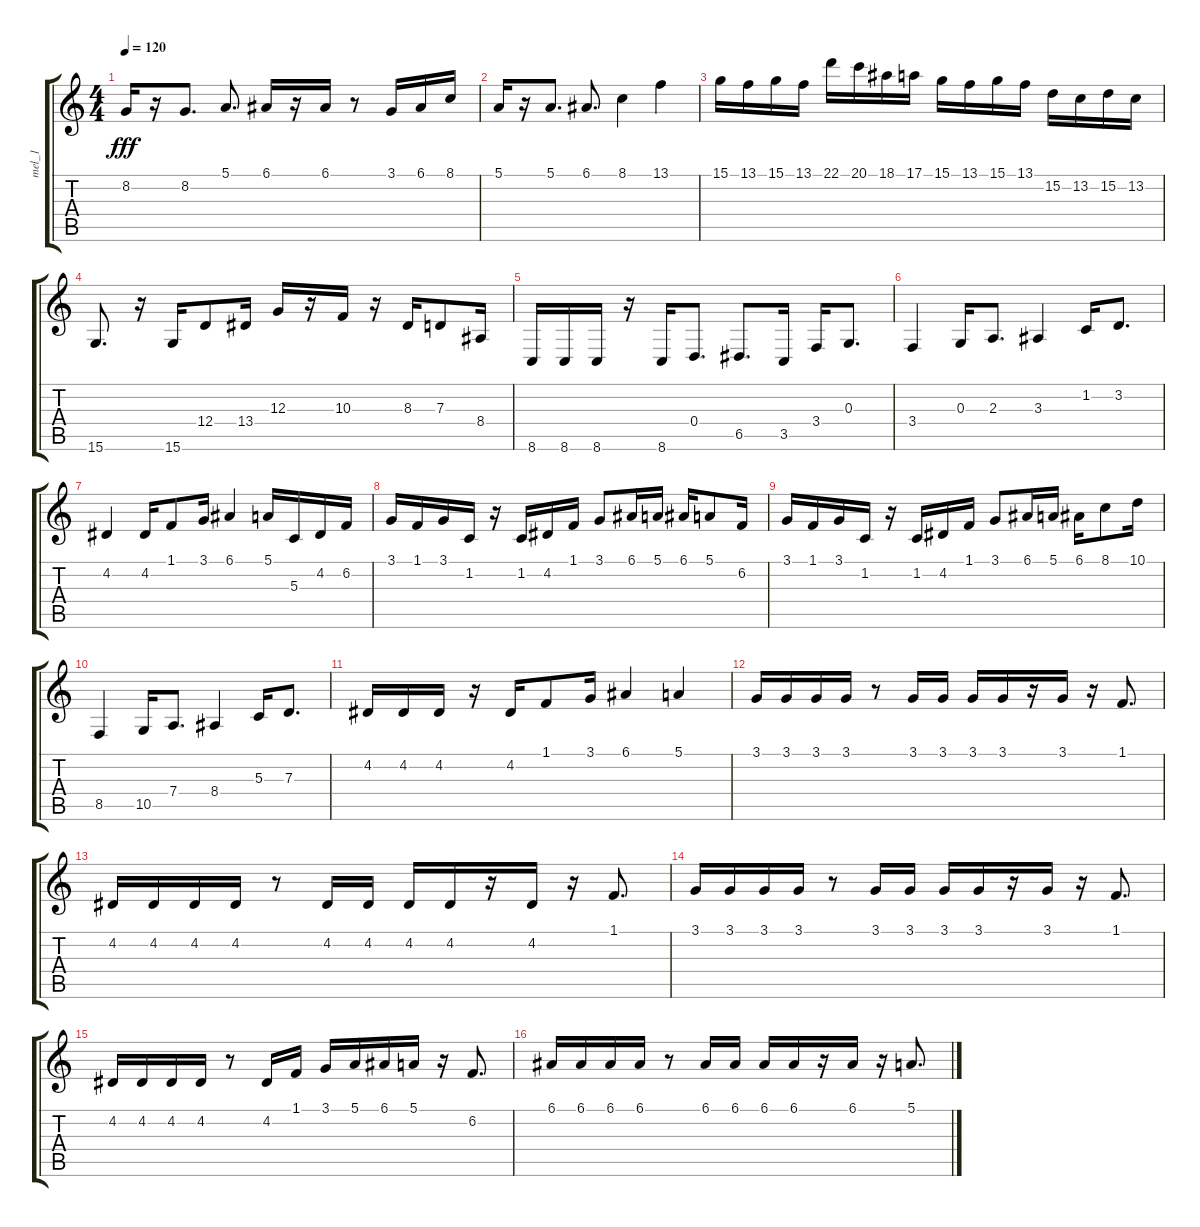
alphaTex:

\track ("mel_1" "mel_1") {instrument stringensemble1}
\staff {score tabs}
\tuning (E4 B3 G3 D3 A2 E2) {hide}
\ts (4 4)
\tempo 120
\clef g2
\ks c
8.2.16{dy fff} r.16 8.2.8{d} 5.1.8{d} 6.1.16 r.16 6.1.16 r.8 3.1.16 6.1.16 8.1.16 |
5.1.16 r.16 5.1.8{d} 6.1.8{d} 8.1.4 13.1.4 |
15.1.16 13.1.16 15.1.16 13.1.16 22.1.16 20.1.16 18.1.16 17.1.16 15.1.16 13.1.16 15.1.16 13.1.16 15.2.16 13.2.16 15.2.16 13.2.16 |
15.6.8{d} r.16 15.6.16 12.4.8 13.4.16 12.3.16 r.16 10.3.16 r.16 8.3.16 7.3.8 8.4.16 |
8.6.16 8.6.16 8.6.16 r.16 8.6.16 0.4.8{d} 6.5.8{d} 3.5.16 3.4.16 0.3.8{d} |
3.4.4 0.3.16 2.3.8{d} 3.3.4 1.2.16 3.2.8{d} |
4.2.4 4.2.16 1.1.8 3.1.16 6.1.4 5.1.16 5.3.16 4.2.16 6.2.16 |
3.1.16 1.1.16 3.1.16 1.2.16 r.16 1.2.16 4.2.16 1.1.16 3.1.8 6.1.16 5.1.16 6.1.16 5.1.8 6.2.16 |
3.1.16 1.1.16 3.1.16 1.2.16 r.16 1.2.16 4.2.16 1.1.16 3.1.8 6.1.16 5.1.16 6.1.16 8.1.8 10.1.16 |
8.5.4 10.5.16 7.4.8{d} 8.4.4 5.3.16 7.3.8{d} |
4.2.16 4.2.16 4.2.16 r.16 4.2.16 1.1.8 3.1.16 6.1.4 5.1.4 |
3.1.16 3.1.16 3.1.16 3.1.16 r.8 3.1.16 3.1.16 3.1.16 3.1.16 r.16 3.1.16 r.16 1.1.8{d} |
4.2.16 4.2.16 4.2.16 4.2.16 r.8 4.2.16 4.2.16 4.2.16 4.2.16 r.16 4.2.16 r.16 1.1.8{d} |
3.1.16 3.1.16 3.1.16 3.1.16 r.8 3.1.16 3.1.16 3.1.16 3.1.16 r.16 3.1.16 r.16 1.1.8{d} |
4.2.16 4.2.16 4.2.16 4.2.16 r.8 4.2.16 1.1.16 3.1.16 5.1.16 6.1.16 5.1.16 r.16 6.2.8{d} |
6.1.16 6.1.16 6.1.16 6.1.16 r.8 6.1.16 6.1.16 6.1.16 6.1.16 r.16 6.1.16 r.16 5.1.8{d}
